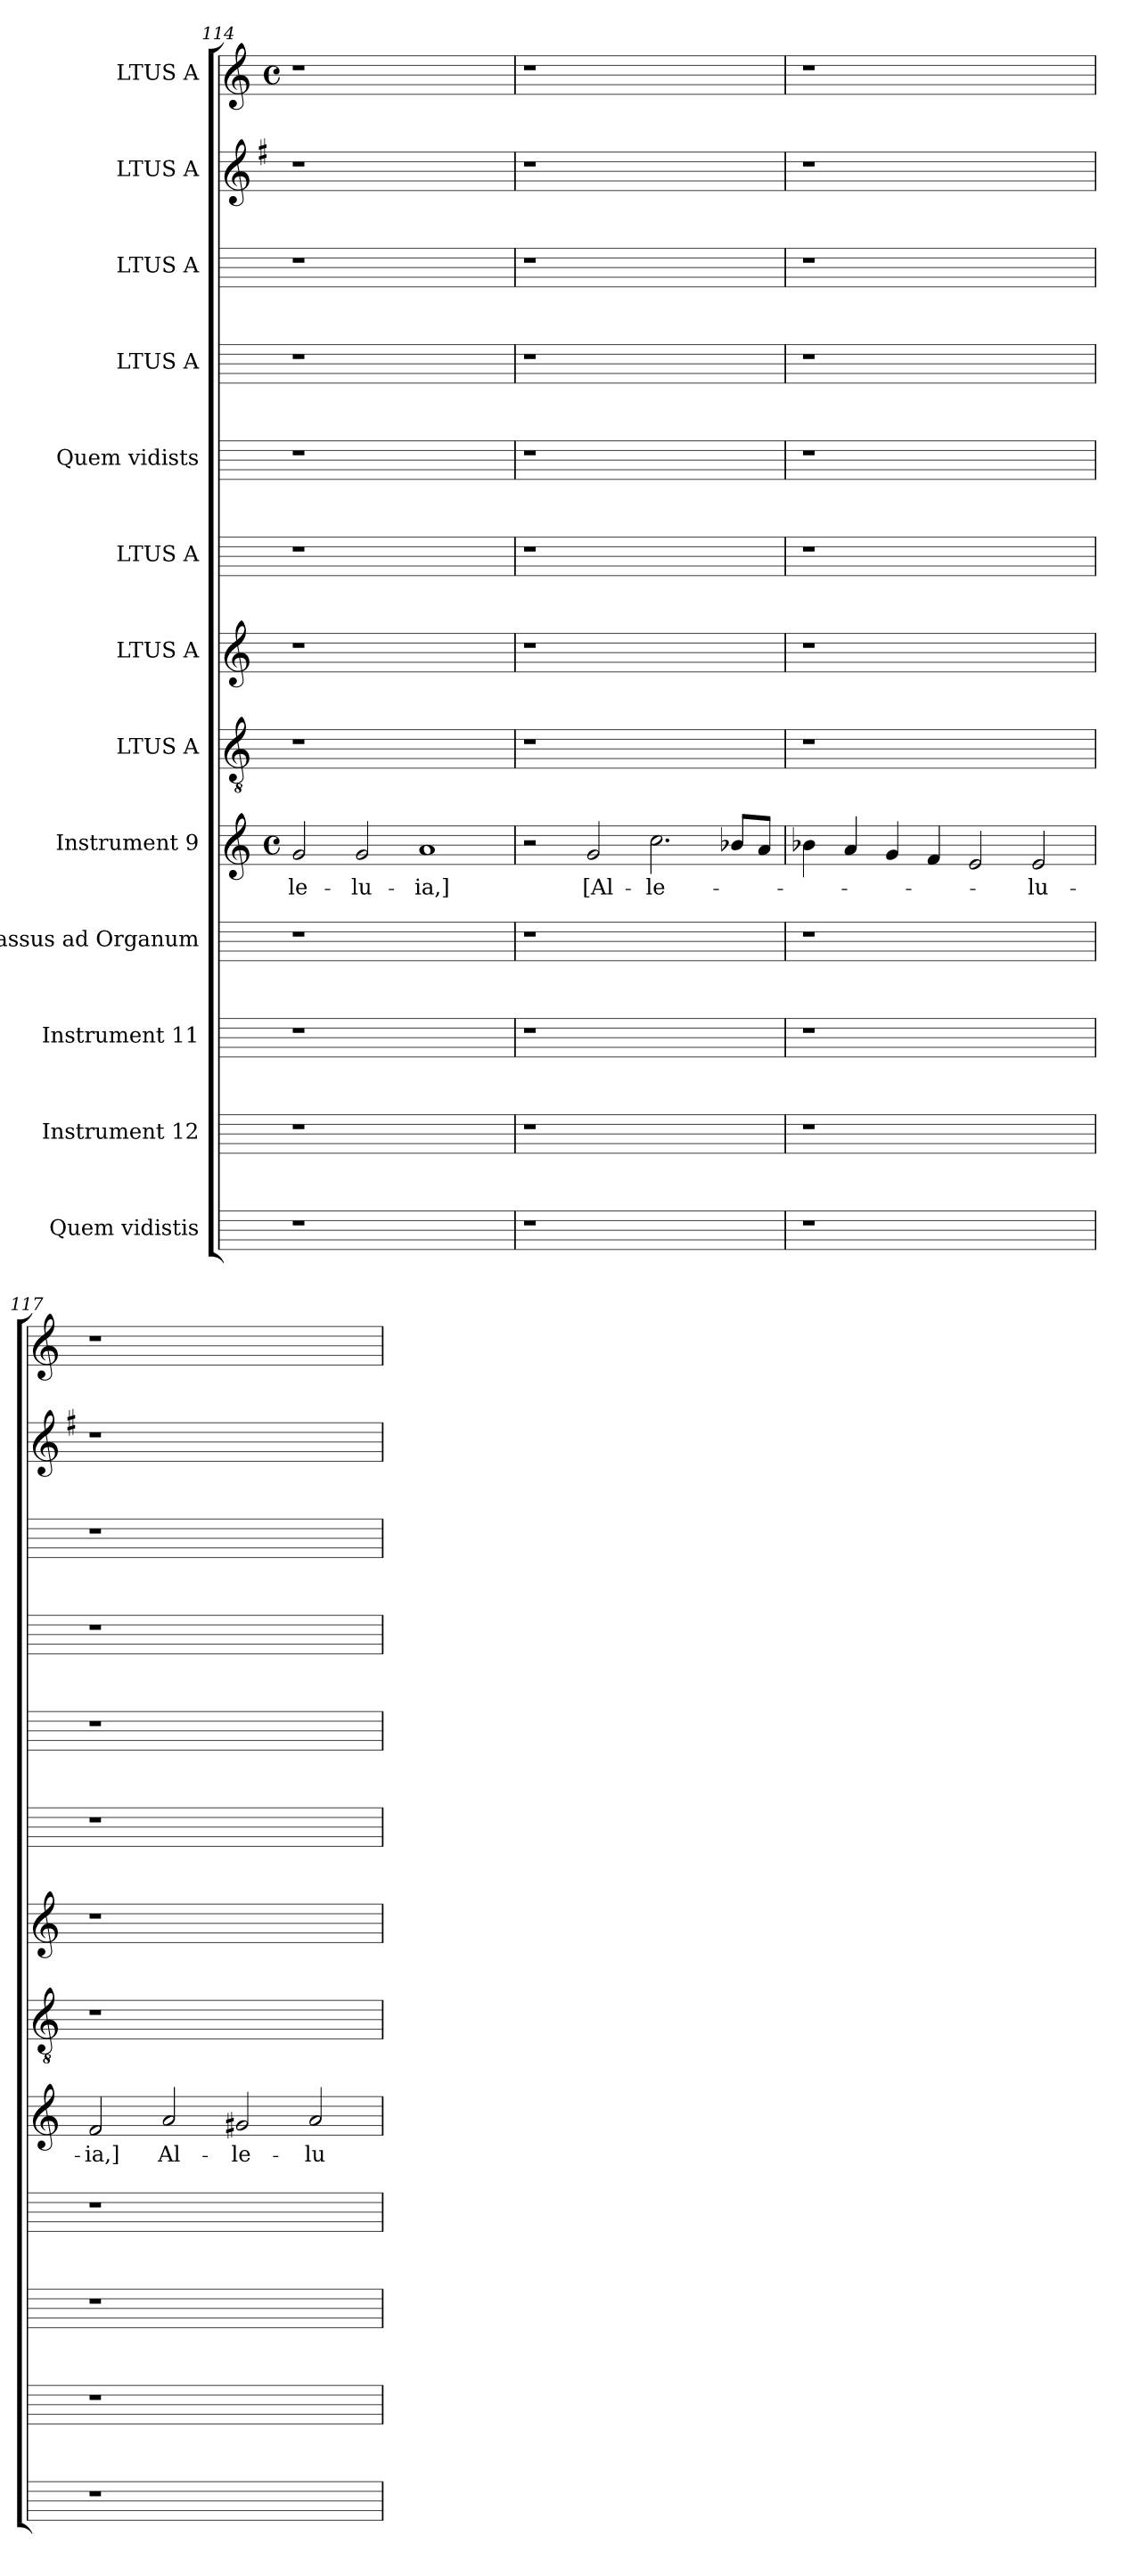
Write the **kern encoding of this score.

**kern	**kern	**kern	**kern	**kern	**text	**kern	**kern	**kern	**kern	**kern	**kern	**kern	**kern
*part13	*part12	*part11	*part10	*part9	*part9	*part8	*part7	*part6	*part5	*part4	*part3	*part2	*part1
*staff13	*staff12	*staff11	*staff10	*staff9	*staff9	*staff8	*staff7	*staff6	*staff5	*staff4	*staff3	*staff2	*staff1
*I"Quem vidistis	*I"Instrument 12	*I"Instrument 11	*I"Bassus ad Organum	*I"Instrument 9	*	*I"LTUS  A	*I"LTUS  A	*I"LTUS  A	*I"Quem vidists	*I"LTUS  A	*I"LTUS  A	*I"LTUS  A	*I"LTUS  A
*	*	*	*	*clefG2	*	*clefGv2	*clefG2	*	*	*	*	*clefG2	*clefG2
*	*	*	*	*	*	*	*	*	*	*	*	*k[f#]	*
*	*	*	*	*	*	*	*	*	*	*	*	*G:	*
*	*	*	*	*M4/4	*	*	*	*	*	*	*	*	*M4/4
*	*	*	*	*met(c)	*	*	*	*	*	*	*	*	*met(c)
=114	=114	=114	=114	=114	=114	=114	=114	=114	=114	=114	=114	=114	=114
!	!	!	!	!	!LO:LY:b:cj	!	!	!	!	!	!	!	!
1r	1r	1r	1r	2g/	-le-	1r	1r	1r	1r	1r	1r	1r	1r
!	!	!	!	!	!LO:LY:b:cj	!	!	!	!	!	!	!	!
.	.	.	.	2g/	-lu-	.	.	.	.	.	.	.	.
!	!	!	!	!	!LO:LY:b:cj	!	!	!	!	!	!	!	!
1ryy	1ryy	1ryy	1ryy	1a	-ia,]	1ryy	1ryy	1ryy	1ryy	1ryy	1ryy	1ryy	1ryy
=115	=115	=115	=115	=115	=115	=115	=115	=115	=115	=115	=115	=115	=115
1r	1r	1r	1r	2r	.	1r	1r	1r	1r	1r	1r	1r	1r
!	!	!	!	!	!LO:LY:b:cj	!	!	!	!	!	!	!	!
.	.	.	.	2g/	[Al-	.	.	.	.	.	.	.	.
!	!	!	!	!	!LO:LY:b:cj	!	!	!	!	!	!	!	!
1ryy	1ryy	1ryy	1ryy	2.cc\	-le-	1ryy	1ryy	1ryy	1ryy	1ryy	1ryy	1ryy	1ryy
.	.	.	.	8b-X/L	.	.	.	.	.	.	.	.	.
.	.	.	.	8a/J	.	.	.	.	.	.	.	.	.
=116	=116	=116	=116	=116	=116	=116	=116	=116	=116	=116	=116	=116	=116
1r	1r	1r	1r	4b-X\	.	1r	1r	1r	1r	1r	1r	1r	1r
.	.	.	.	4a/	.	.	.	.	.	.	.	.	.
.	.	.	.	4g/	.	.	.	.	.	.	.	.	.
.	.	.	.	4f/	.	.	.	.	.	.	.	.	.
1ryy	1ryy	1ryy	1ryy	2e/	.	1ryy	1ryy	1ryy	1ryy	1ryy	1ryy	1ryy	1ryy
!	!	!	!	!	!LO:LY:b:cj	!	!	!	!	!	!	!	!
.	.	.	.	2e/	-lu-	.	.	.	.	.	.	.	.
=117	=117	=117	=117	=117	=117	=117	=117	=117	=117	=117	=117	=117	=117
!	!	!	!	!	!LO:LY:b:cj	!	!	!	!	!	!	!	!
1r	1r	1r	1r	2f/	-ia,]	1r	1r	1r	1r	1r	1r	1r	1r
!	!	!	!	!	!LO:LY:b:cj	!	!	!	!	!	!	!	!
.	.	.	.	2a/	Al-	.	.	.	.	.	.	.	.
!	!	!	!	!	!LO:LY:b:cj	!	!	!	!	!	!	!	!
1ryy	1ryy	1ryy	1ryy	2g#X/	-le-	1ryy	1ryy	1ryy	1ryy	1ryy	1ryy	1ryy	1ryy
!	!	!	!	!	!LO:LY:b:cj	!	!	!	!	!	!	!	!
.	.	.	.	2a/	-lu-	.	.	.	.	.	.	.	.
=	=	=	=	=	=	=	=	=	=	=	=	=	=
*-	*-	*-	*-	*-	*-	*-	*-	*-	*-	*-	*-	*-	*-
